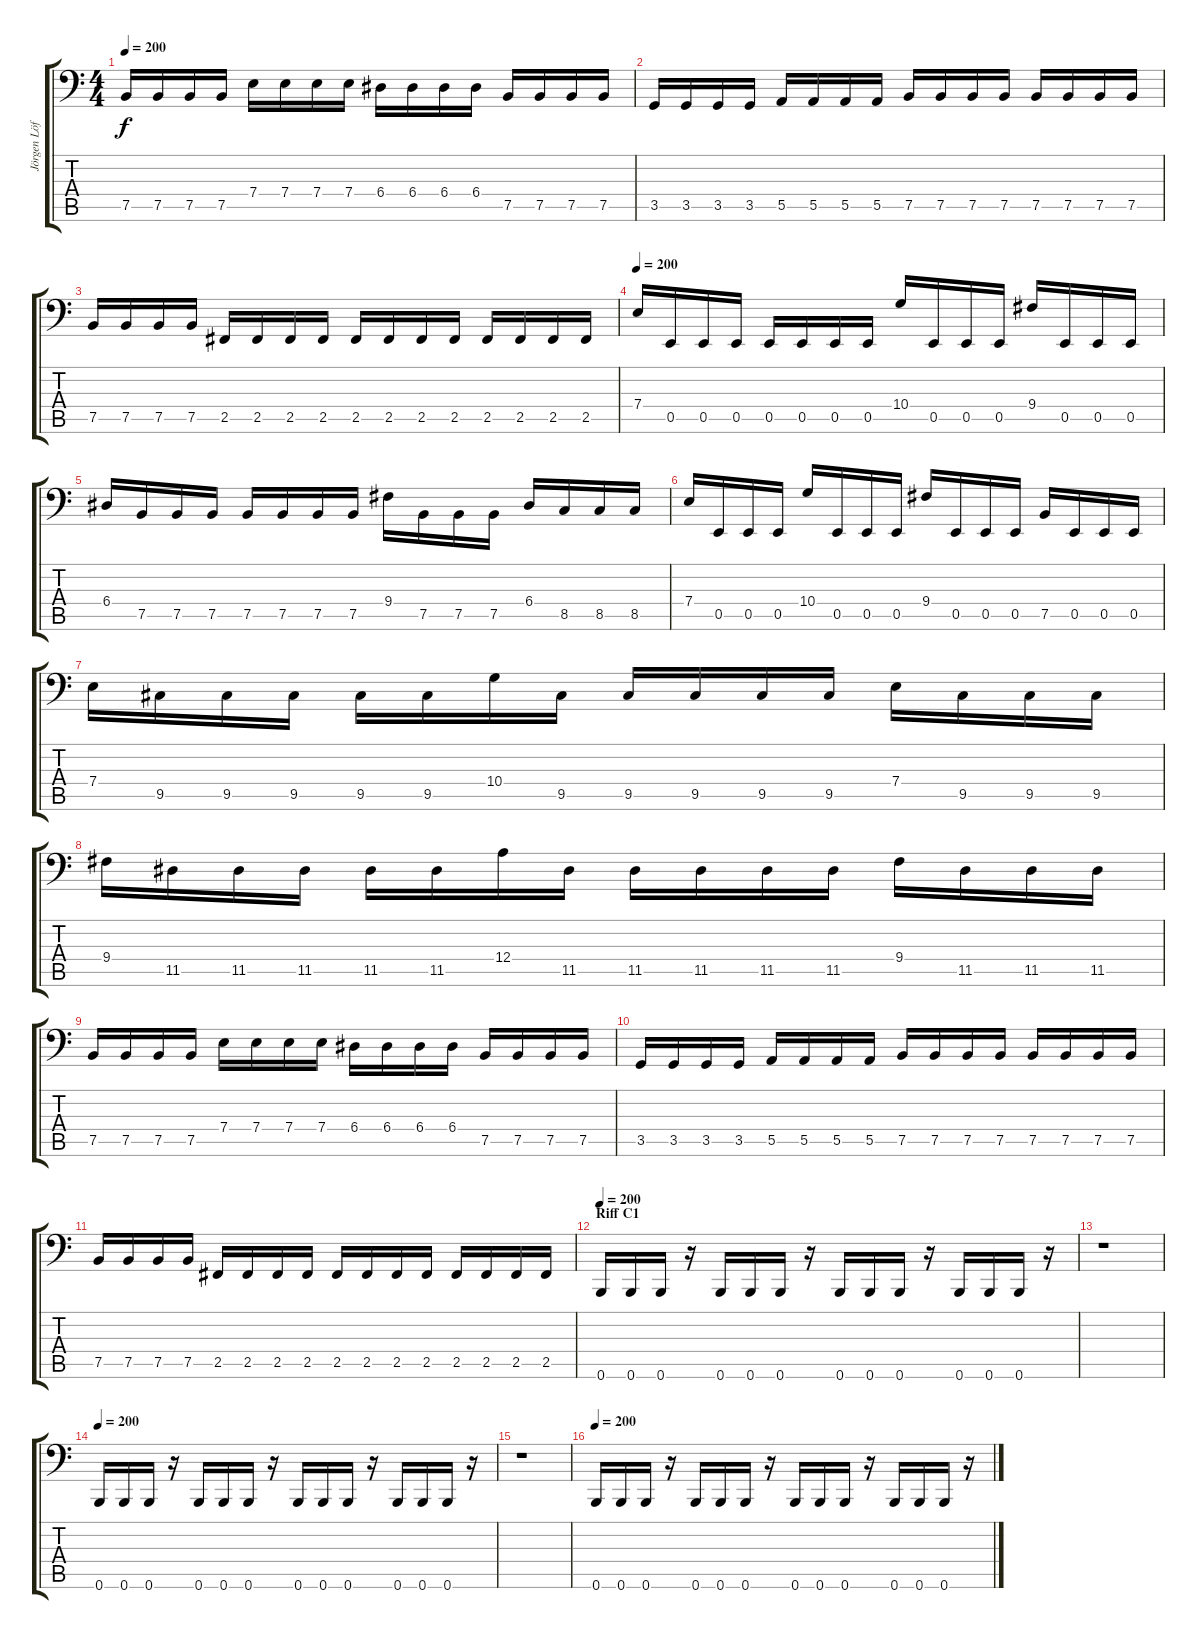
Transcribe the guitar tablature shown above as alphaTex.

\track ("Jörgen Löfberg" "Jörgen Löf") {instrument electricbasspick}
\staff {score tabs}
\tuning (B2 Gb2 D2 A1 E1 B0) {hide}
\ts (4 4)
\tempo 200
\clef f4
\ks c
7.5.16{dy f} 7.5.16 7.5.16 7.5.16 7.4.16 7.4.16 7.4.16 7.4.16 6.4.16 6.4.16 6.4.16 6.4.16 7.5.16 7.5.16 7.5.16 7.5.16 |
3.5.16 3.5.16 3.5.16 3.5.16 5.5.16 5.5.16 5.5.16 5.5.16 7.5.16 7.5.16 7.5.16 7.5.16 7.5.16 7.5.16 7.5.16 7.5.16 |
7.5.16 7.5.16 7.5.16 7.5.16 2.5.16 2.5.16 2.5.16 2.5.16 2.5.16 2.5.16 2.5.16 2.5.16 2.5.16 2.5.16 2.5.16 2.5.16 |
\tempo 200
7.4.16 0.5.16 0.5.16 0.5.16 0.5.16 0.5.16 0.5.16 0.5.16 10.4.16 0.5.16 0.5.16 0.5.16 9.4.16 0.5.16 0.5.16 0.5.16 |
6.4.16 7.5.16 7.5.16 7.5.16 7.5.16 7.5.16 7.5.16 7.5.16 9.4.16 7.5.16 7.5.16 7.5.16 6.4.16 8.5.16 8.5.16 8.5.16 |
7.4.16 0.5.16 0.5.16 0.5.16 10.4.16 0.5.16 0.5.16 0.5.16 9.4.16 0.5.16 0.5.16 0.5.16 7.5.16 0.5.16 0.5.16 0.5.16 |
7.4.16 9.5.16 9.5.16 9.5.16 9.5.16 9.5.16 10.4.16 9.5.16 9.5.16 9.5.16 9.5.16 9.5.16 7.4.16 9.5.16 9.5.16 9.5.16 |
9.4.16 11.5.16 11.5.16 11.5.16 11.5.16 11.5.16 12.4.16 11.5.16 11.5.16 11.5.16 11.5.16 11.5.16 9.4.16 11.5.16 11.5.16 11.5.16 |
7.5.16 7.5.16 7.5.16 7.5.16 7.4.16 7.4.16 7.4.16 7.4.16 6.4.16 6.4.16 6.4.16 6.4.16 7.5.16 7.5.16 7.5.16 7.5.16 |
3.5.16 3.5.16 3.5.16 3.5.16 5.5.16 5.5.16 5.5.16 5.5.16 7.5.16 7.5.16 7.5.16 7.5.16 7.5.16 7.5.16 7.5.16 7.5.16 |
7.5.16 7.5.16 7.5.16 7.5.16 2.5.16 2.5.16 2.5.16 2.5.16 2.5.16 2.5.16 2.5.16 2.5.16 2.5.16 2.5.16 2.5.16 2.5.16 |
\section ("" "Riff C1")
\tempo 200
0.6.16 0.6.16 0.6.16 r.16 0.6.16 0.6.16 0.6.16 r.16 0.6.16 0.6.16 0.6.16 r.16 0.6.16 0.6.16 0.6.16 r.16 |
r.1 |
\tempo 200
0.6.16 0.6.16 0.6.16 r.16 0.6.16 0.6.16 0.6.16 r.16 0.6.16 0.6.16 0.6.16 r.16 0.6.16 0.6.16 0.6.16 r.16 |
r.1 |
\tempo 200
0.6.16 0.6.16 0.6.16 r.16 0.6.16 0.6.16 0.6.16 r.16 0.6.16 0.6.16 0.6.16 r.16 0.6.16 0.6.16 0.6.16 r.16
